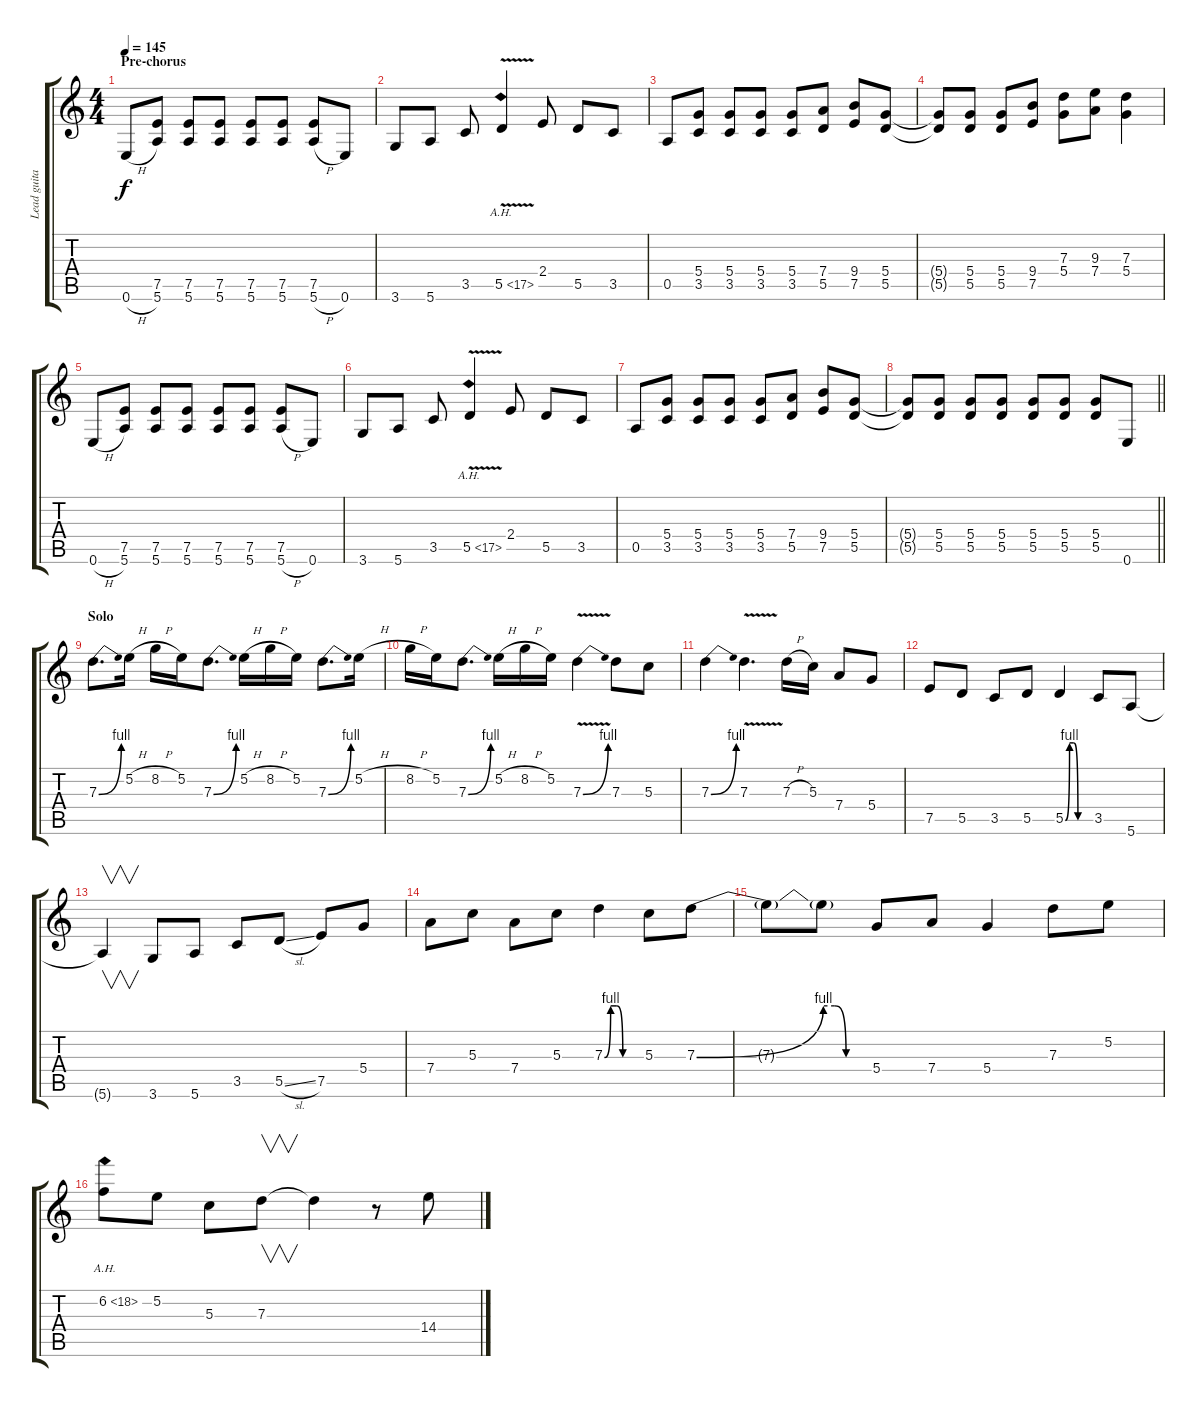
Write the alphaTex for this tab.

\track ("Lead guitar" "Lead guita") {instrument distortionguitar}
\staff {score tabs}
\tuning (E4 B3 G3 D3 A2 E2) {hide}
\ts (4 4)
\section ("" "Pre-chorus")
\tempo 145
\clef g2
\ks c
0.6{h}.8{dy f} (7.5 5.6).8 (7.5 5.6).8 (7.5 5.6).8 (7.5 5.6).8 (7.5 5.6).8 (7.5 5.6{h}).8 0.6.8 |
3.6.8 5.6.8 3.5.8 5.5{ah 12 v}.4 2.4.8 5.5.8 3.5.8 |
0.5.8 (5.4 3.5).8 (5.4 3.5).8 (5.4 3.5).8 (5.4 3.5).8 (7.4 5.5).8 (9.4 7.5).8 (5.4 5.5).8 |
(5.4{t} 5.5{t}).8 (5.4 5.5).8 (5.4 5.5).8 (9.4 7.5).8 (7.3 5.4).8 (9.3 7.4).8 (7.3 5.4).4 |
0.6{h}.8 (7.5 5.6).8 (7.5 5.6).8 (7.5 5.6).8 (7.5 5.6).8 (7.5 5.6).8 (7.5 5.6{h}).8 0.6.8 |
3.6.8 5.6.8 3.5.8 5.5{ah 12 v}.4 2.4.8 5.5.8 3.5.8 |
0.5.8 (5.4 3.5).8 (5.4 3.5).8 (5.4 3.5).8 (5.4 3.5).8 (7.4 5.5).8 (9.4 7.5).8 (5.4 5.5).8 |
\barLineRight lightlight
(5.4{t} 5.5{t}).8 (5.4 5.5).8 (5.4 5.5).8 (5.4 5.5).8 (5.4 5.5).8 (5.4 5.5).8 (5.4 5.5).8 0.6.8 |
\section ("" "Solo")
7.3{be (bend 0 0 60 4)}.8{d} 5.2{h}.16 8.2{h}.16 5.2.16 7.3{be (bend 0 0 60 4)}.8{d} 5.2{h}.16 8.2{h}.16 5.2.16 7.3{be (bend 0 0 60 4)}.8{d} 5.2{h}.16 |
8.2{h}.16 5.2.16 7.3{be (bend 0 0 60 4)}.8{d} 5.2{h}.16 8.2{h}.16 5.2.16 7.3{be (bend 0 0 60 4) v}.4 7.3.8 5.3.8 |
7.3{be (bend 0 0 60 4)}.4 7.3{v}.4{d} 7.3{h}.16 5.3.16 7.4.8 5.4.8 |
7.5.8 5.5.8 3.5.8 5.5.8 5.5{be (custom 0 0 10 4 20 4 30 0 60 0)}.4 3.5.8 5.6.8 |
5.6{t}.4{v} 3.6.8 5.6.8 3.5.8 5.5{sl}.8 7.5.8 5.4.8 |
7.4.8 5.3.8 7.4.8 5.3.8 7.3{be (custom 0 0 10 4 20 4 30 0 60 0)}.4 5.3.8 7.3{be (bend 0 0 60 4)}.8 |
7.3{t}.8 7.3{be (custom 0 4 15 4 30 0 60 0) t}.8 5.4.8 7.4.8 5.4.4 7.3.8 5.2.8 |
6.2{ah 12}.8 5.2.8 5.3.8 7.3.8{v} 7.3{t}.4 r.8 14.4.8
